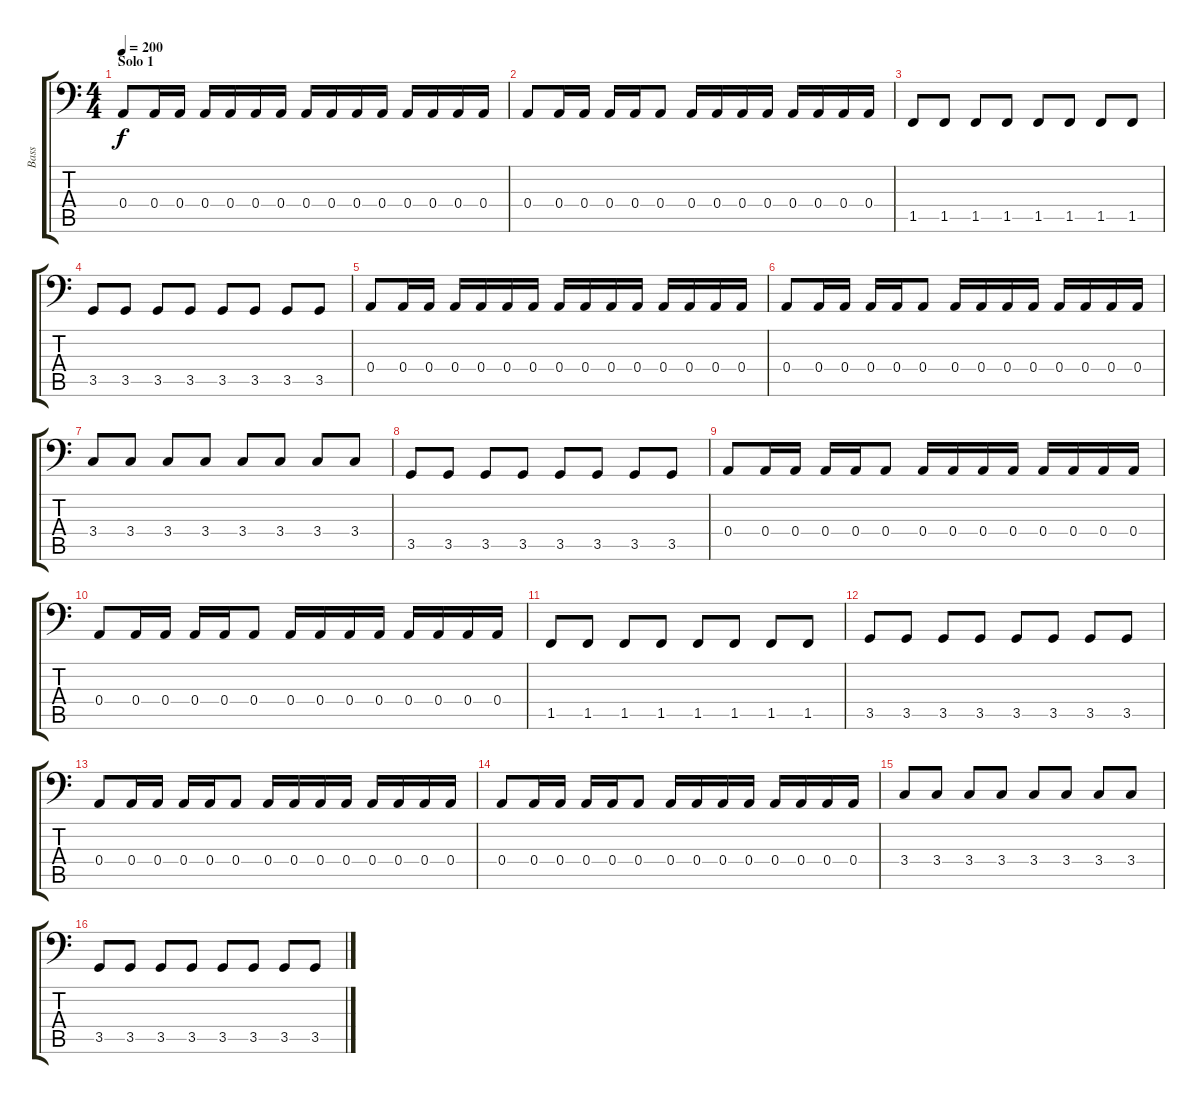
\track ("Bass" "Bass") {instrument electricbassfinger}
\staff {score tabs}
\tuning (C3 G2 D2 A1 E1 B0) {hide}
\ts (4 4)
\section ("" "Solo 1")
\tempo 200
\clef f4
\ks c
0.4.8{dy f} 0.4.16 0.4.16 0.4.16 0.4.16 0.4.16 0.4.16 0.4.16 0.4.16 0.4.16 0.4.16 0.4.16 0.4.16 0.4.16 0.4.16 |
0.4.8 0.4.16 0.4.16 0.4.16 0.4.16 0.4.8 0.4.16 0.4.16 0.4.16 0.4.16 0.4.16 0.4.16 0.4.16 0.4.16 |
1.5.8 1.5.8 1.5.8 1.5.8 1.5.8 1.5.8 1.5.8 1.5.8 |
3.5.8 3.5.8 3.5.8 3.5.8 3.5.8 3.5.8 3.5.8 3.5.8 |
0.4.8 0.4.16 0.4.16 0.4.16 0.4.16 0.4.16 0.4.16 0.4.16 0.4.16 0.4.16 0.4.16 0.4.16 0.4.16 0.4.16 0.4.16 |
0.4.8 0.4.16 0.4.16 0.4.16 0.4.16 0.4.8 0.4.16 0.4.16 0.4.16 0.4.16 0.4.16 0.4.16 0.4.16 0.4.16 |
3.4.8 3.4.8 3.4.8 3.4.8 3.4.8 3.4.8 3.4.8 3.4.8 |
3.5.8 3.5.8 3.5.8 3.5.8 3.5.8 3.5.8 3.5.8 3.5.8 |
0.4.8 0.4.16 0.4.16 0.4.16 0.4.16 0.4.8 0.4.16 0.4.16 0.4.16 0.4.16 0.4.16 0.4.16 0.4.16 0.4.16 |
0.4.8 0.4.16 0.4.16 0.4.16 0.4.16 0.4.8 0.4.16 0.4.16 0.4.16 0.4.16 0.4.16 0.4.16 0.4.16 0.4.16 |
1.5.8 1.5.8 1.5.8 1.5.8 1.5.8 1.5.8 1.5.8 1.5.8 |
3.5.8 3.5.8 3.5.8 3.5.8 3.5.8 3.5.8 3.5.8 3.5.8 |
0.4.8 0.4.16 0.4.16 0.4.16 0.4.16 0.4.8 0.4.16 0.4.16 0.4.16 0.4.16 0.4.16 0.4.16 0.4.16 0.4.16 |
0.4.8 0.4.16 0.4.16 0.4.16 0.4.16 0.4.8 0.4.16 0.4.16 0.4.16 0.4.16 0.4.16 0.4.16 0.4.16 0.4.16 |
3.4.8 3.4.8 3.4.8 3.4.8 3.4.8 3.4.8 3.4.8 3.4.8 |
3.5.8 3.5.8 3.5.8 3.5.8 3.5.8 3.5.8 3.5.8 3.5.8
